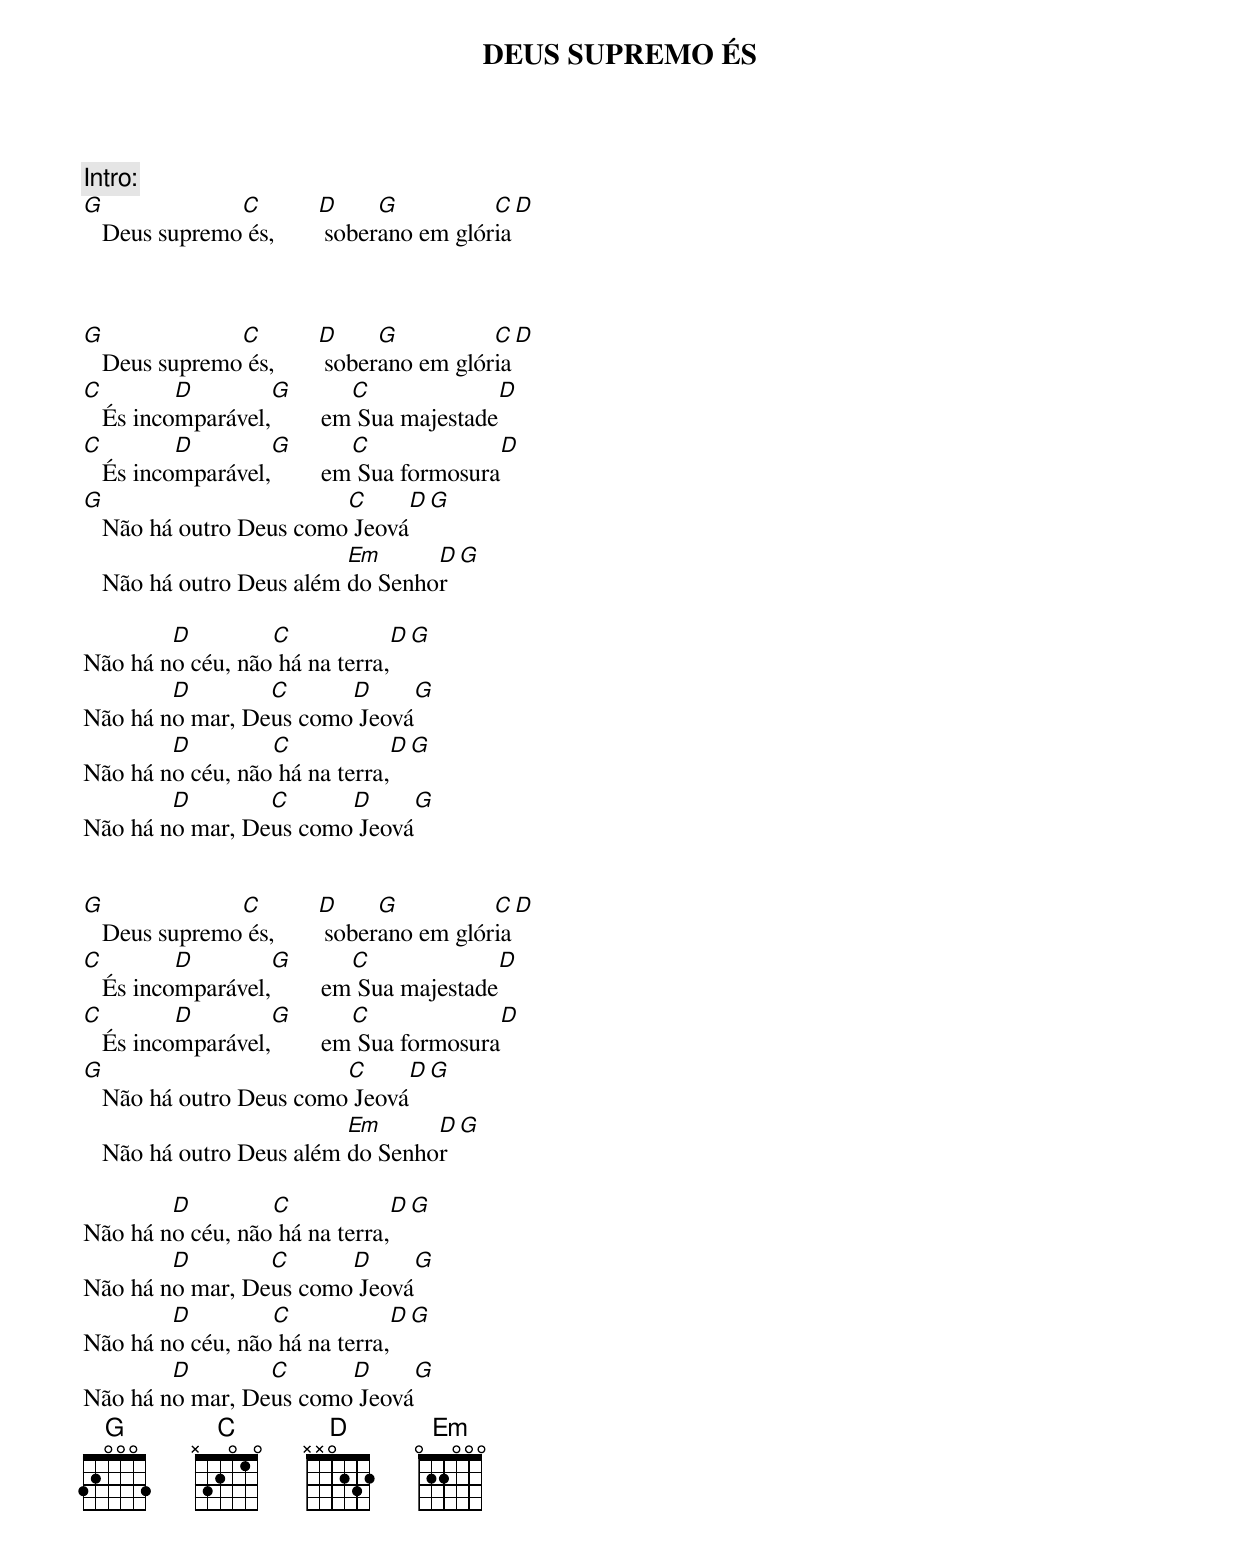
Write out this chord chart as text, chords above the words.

DEUS SUPREMO ÉS

Intro:
G              C          D     G          C             D
   Deus supremo és,        soberano em glória



G              C          D     G          C             D
   Deus supremo és,        soberano em glória
C         D        G         C                            D
   És incomparável,        em Sua majestade
C         D        G         C                            D
   És incomparável,        em Sua formosura
G                        C       D              G
   Não há outro Deus como Jeová
                          Em      D               G
   Não há outro Deus além do Senhor

        D         C            D        G
Não há no céu, não há na terra,
        D        C      D                       G
Não há no mar, Deus como Jeová
        D         C            D        G
Não há no céu, não há na terra,
        D        C      D                       G
Não há no mar, Deus como Jeová


G              C          D     G          C             D
   Deus supremo és,        soberano em glória
C         D        G         C                            D
   És incomparável,        em Sua majestade
C         D        G         C                            D
   És incomparável,        em Sua formosura
G                        C       D              G
   Não há outro Deus como Jeová
                          Em      D               G
   Não há outro Deus além do Senhor

        D         C            D        G
Não há no céu, não há na terra,
        D        C      D                       G
Não há no mar, Deus como Jeová
        D         C            D        G
Não há no céu, não há na terra,
        D        C      D                       G
Não há no mar, Deus como Jeová
